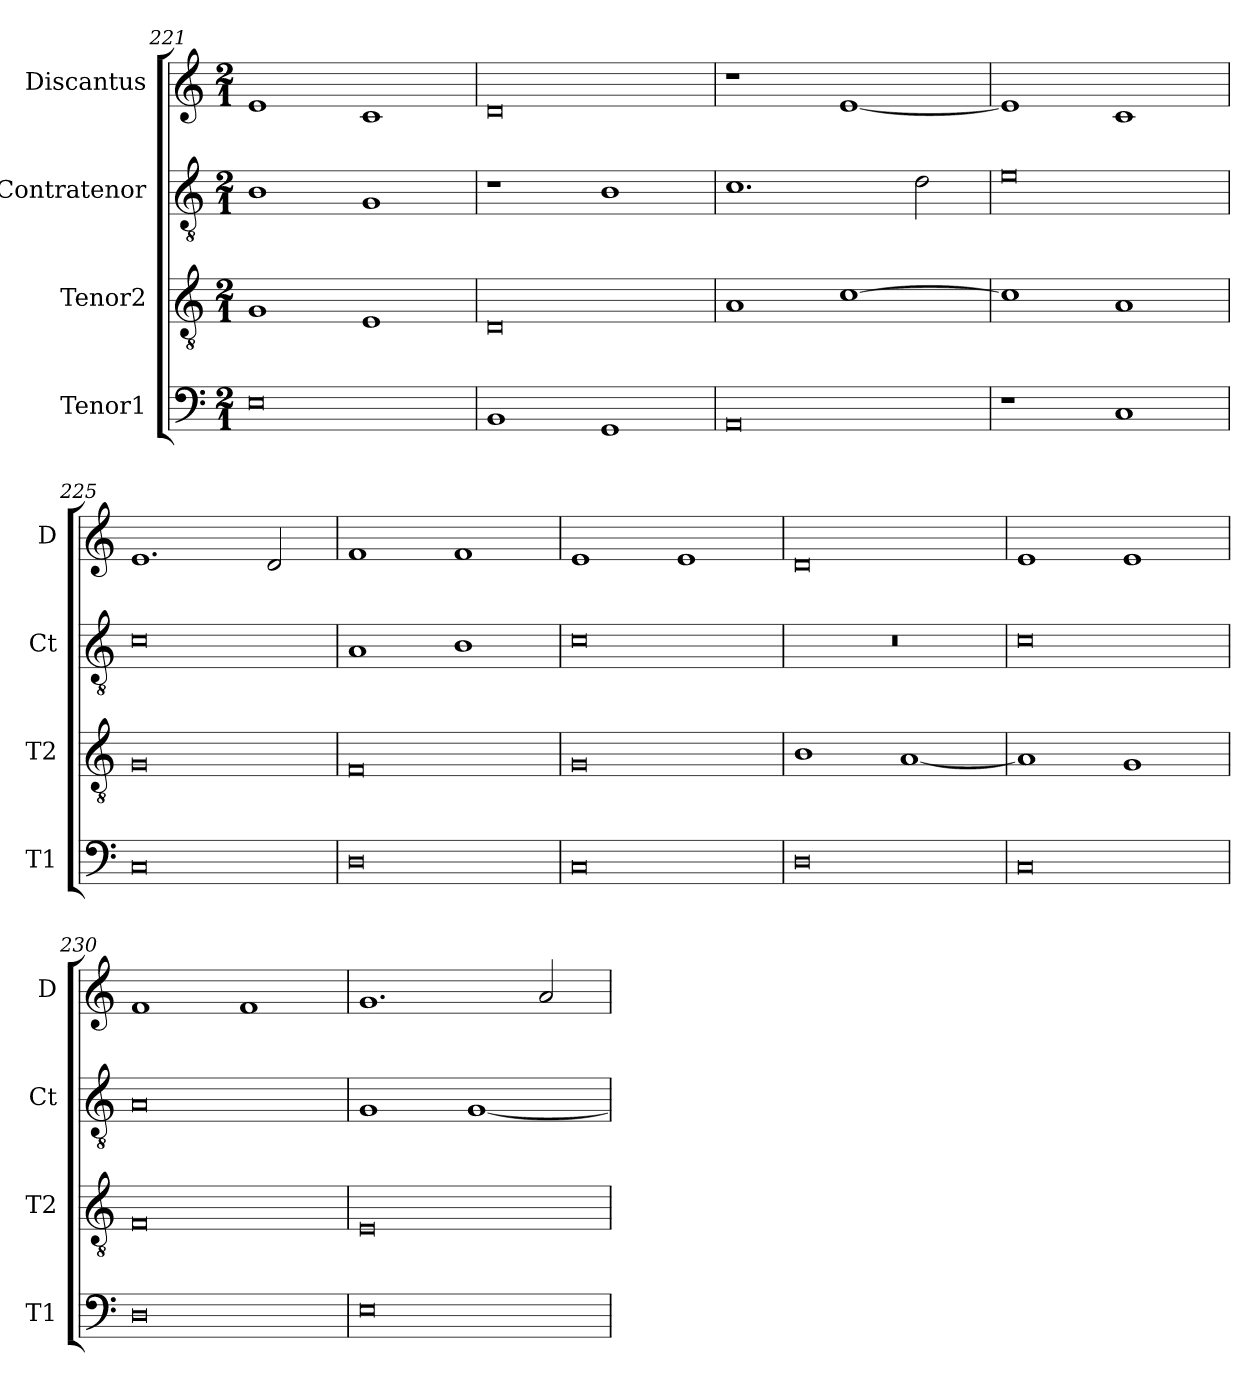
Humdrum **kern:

**kern	**kern	**kern	**kern
*part4	*part3	*part2	*part1
*staff4	*staff3	*staff2	*staff1
*I"Tenor1	*I"Tenor2	*I"Contratenor	*I"Discantus
*I'T1	*I'T2	*I'Ct	*I'D
*clefF4	*clefGv2	*clefGv2	*clefG2
*k[]	*k[]	*k[]	*k[]
*M2/1	*M2/1	*M2/1	*M2/1
=221	=221	=221	=221
0E	1G	1B	1e
.	1E	1G	1c
=222	=222	=222	=222
1BB	0D	1r	0d
1GG	.	1B	.
=223	=223	=223	=223
0AA	1A	1.c	1r
.	[1c	.	[1e
.	.	2d\	.
=224	=224	=224	=224
1r	1c]	0e	1e]
1C	1A	.	1c
=225	=225	=225	=225
0C	0G	0c	1.e
.	.	.	2d/
=226	=226	=226	=226
0D	0F	1A	1f
.	.	1B	1f
=227	=227	=227	=227
0C	0G	0c	1e
.	.	.	1e
=228	=228	=228	=228
0D	1B	0r	0d
.	[1A	.	.
=229	=229	=229	=229
0C	1A]	0c	1e
.	1G	.	1e
=230	=230	=230	=230
0D	0F	0A	1f
.	.	.	1f
=231	=231	=231	=231
0E	0E	1G	1.g
.	.	[1G	.
.	.	.	2a/
=	=	=	=
*-	*-	*-	*-
